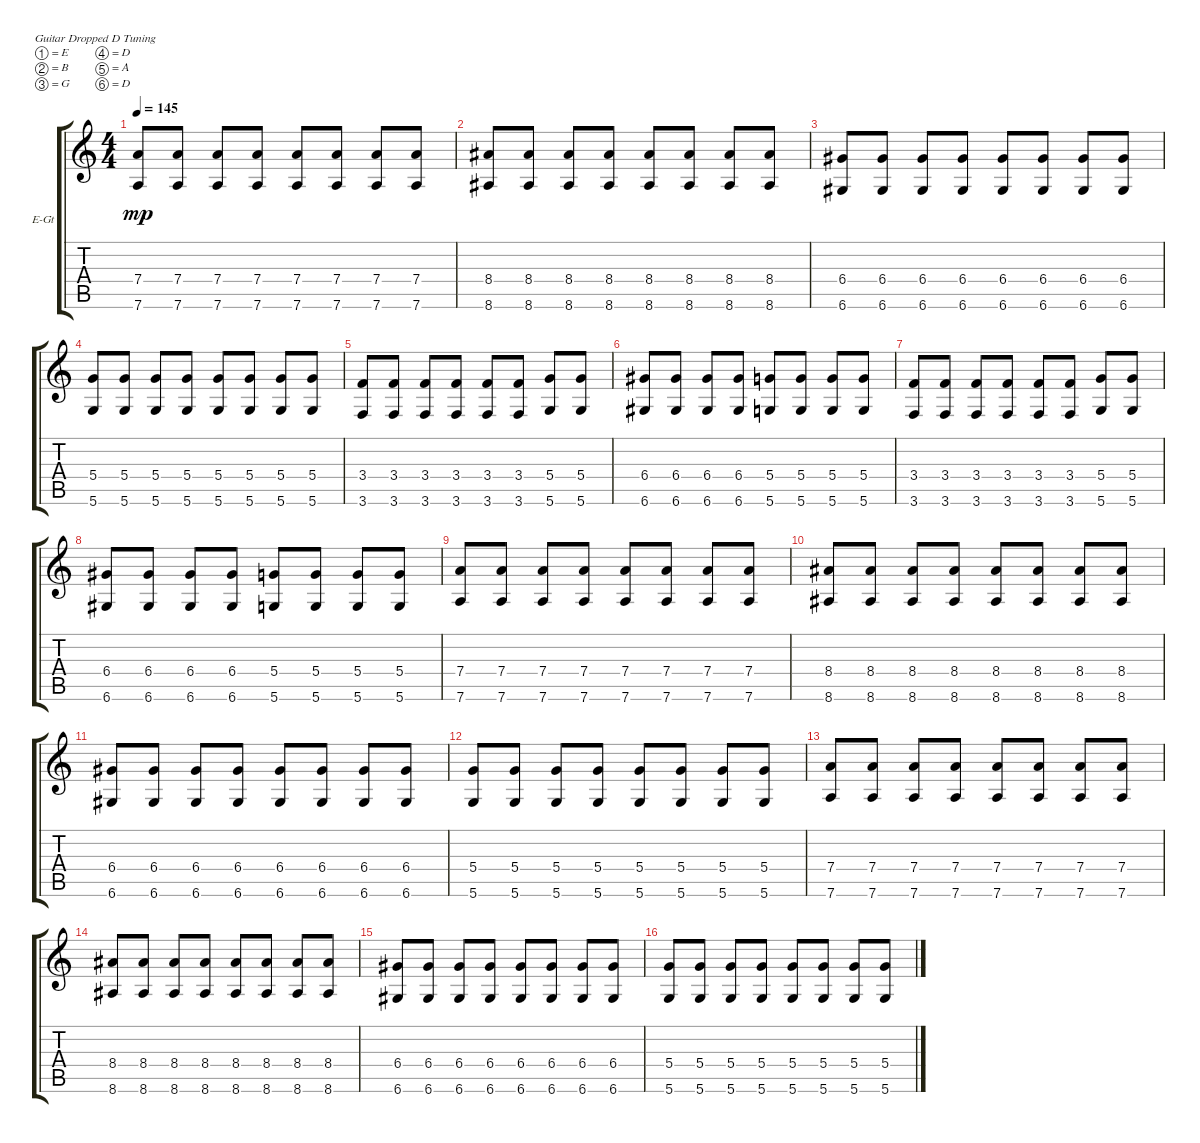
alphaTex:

\defaultSystemsLayout 4
\bracketExtendMode groupsimilarinstruments
\firstSystemTrackNameOrientation horizontal
\otherSystemsTrackNameOrientation horizontal
\track ("Electric Guitar" "E-Gt") {instrument overdrivenguitar}
\staff {score tabs}
\tuning (E4 B3 G3 D3 A2 D2)
\ts (4 4)
\tempo 145
\clef g2
\ks c
(7.6 7.4).8{dy mp} (7.6 7.4).8 (7.6 7.4).8 (7.6 7.4).8 (7.6 7.4).8 (7.6 7.4).8 (7.6 7.4).8 (7.6 7.4).8 |
(8.6 8.4).8 (8.6 8.4).8 (8.6 8.4).8 (8.6 8.4).8 (8.6 8.4).8 (8.6 8.4).8 (8.6 8.4).8 (8.6 8.4).8 |
(6.6 6.4).8 (6.6 6.4).8 (6.6 6.4).8 (6.6 6.4).8 (6.6 6.4).8 (6.6 6.4).8 (6.6 6.4).8 (6.6 6.4).8 |
(5.6 5.4).8 (5.6 5.4).8 (5.6 5.4).8 (5.6 5.4).8 (5.6 5.4).8 (5.6 5.4).8 (5.6 5.4).8 (5.6 5.4).8 |
(3.4 3.6).8 (3.4 3.6).8 (3.4 3.6).8 (3.4 3.6).8 (3.4 3.6).8 (3.4 3.6).8 (5.6 5.4).8 (5.4 5.6).8 |
(6.6 6.4).8 (6.4 6.6).8 (6.6 6.4).8 (6.4 6.6).8 (5.6 5.4).8 (5.4 5.6).8 (5.6 5.4).8 (5.4 5.6).8 |
(3.4 3.6).8 (3.4 3.6).8 (3.4 3.6).8 (3.4 3.6).8 (3.4 3.6).8 (3.4 3.6).8 (5.6 5.4).8 (5.4 5.6).8 |
(6.6 6.4).8 (6.4 6.6).8 (6.6 6.4).8 (6.4 6.6).8 (5.6 5.4).8 (5.4 5.6).8 (5.6 5.4).8 (5.4 5.6).8 |
(7.6 7.4).8 (7.6 7.4).8 (7.6 7.4).8 (7.6 7.4).8 (7.6 7.4).8 (7.6 7.4).8 (7.6 7.4).8 (7.6 7.4).8 |
(8.6 8.4).8 (8.6 8.4).8 (8.6 8.4).8 (8.6 8.4).8 (8.6 8.4).8 (8.6 8.4).8 (8.6 8.4).8 (8.6 8.4).8 |
(6.6 6.4).8 (6.6 6.4).8 (6.6 6.4).8 (6.6 6.4).8 (6.6 6.4).8 (6.6 6.4).8 (6.6 6.4).8 (6.6 6.4).8 |
(5.6 5.4).8 (5.6 5.4).8 (5.6 5.4).8 (5.6 5.4).8 (5.6 5.4).8 (5.6 5.4).8 (5.6 5.4).8 (5.6 5.4).8 |
(7.6 7.4).8 (7.6 7.4).8 (7.6 7.4).8 (7.6 7.4).8 (7.6 7.4).8 (7.6 7.4).8 (7.6 7.4).8 (7.6 7.4).8 |
(8.6 8.4).8 (8.6 8.4).8 (8.6 8.4).8 (8.6 8.4).8 (8.6 8.4).8 (8.6 8.4).8 (8.6 8.4).8 (8.6 8.4).8 |
(6.6 6.4).8 (6.6 6.4).8 (6.6 6.4).8 (6.6 6.4).8 (6.6 6.4).8 (6.6 6.4).8 (6.6 6.4).8 (6.6 6.4).8 |
(5.6 5.4).8 (5.6 5.4).8 (5.6 5.4).8 (5.6 5.4).8 (5.6 5.4).8 (5.6 5.4).8 (5.6 5.4).8 (5.6 5.4).8
